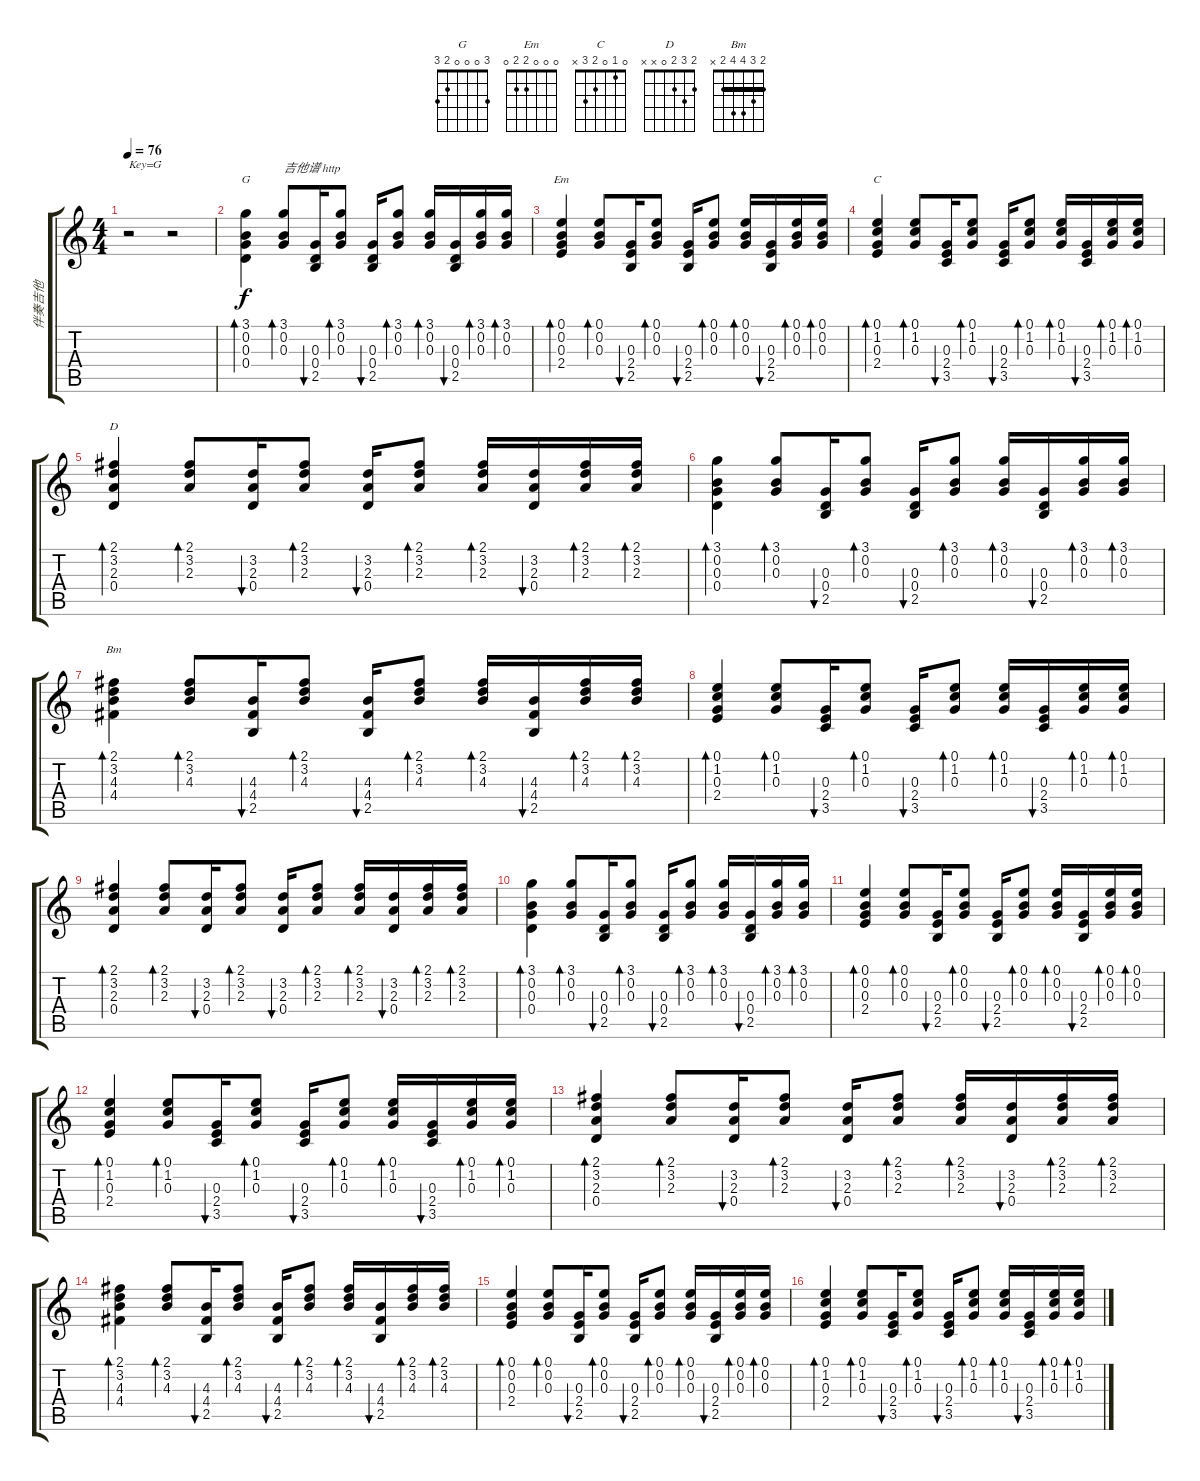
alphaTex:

\track ("伴奏吉他" "伴奏吉他") {instrument acousticguitarsteel}
\staff {score tabs}
\tuning (E4 B3 G3 D3 A2 E2) {hide}
\chord ("G" 3 0 0 0 2 3)
\chord ("Em" 0 0 0 2 2 0)
\chord ("C" 0 1 0 2 3 x)
\chord ("D" 2 3 2 0 x x)
\chord ("Bm" 2 3 4 4 2 x) {barre 2}
\ts (4 4)
\tempo 76
\clef g2
\ks c
r.2{txt "Key=G " dy f instrument acousticguitarsteel} r.2 |
(3.1 0.2 0.3 0.4).4{bd 60 ch "G"} (3.1 0.2 0.3).8{bd 60 txt "吉他谱 http"} (0.3 0.4 2.5).16{bu 60} (3.1 0.2 0.3).8{bd 60} (0.3 0.4 2.5).16{bu 60} (3.1 0.2 0.3).8{bd 60} (3.1 0.2 0.3).16{bd 30} (0.3 0.4 2.5).16{bu 30} (3.1 0.2 0.3).16{bd 30} (3.1 0.2 0.3).16{bd 60} |
(0.1 0.2 0.3 2.4).4{bd 60 ch "Em"} (0.1 0.2 0.3).8{bd 60} (0.3 2.4 2.5).16{bu 60} (0.1 0.2 0.3).8{bd 60} (0.3 2.4 2.5).16{bu 60} (0.1 0.2 0.3).8{bd 60} (0.1 0.2 0.3).16{bd 30} (0.3 2.4 2.5).16{bu 30} (0.1 0.2 0.3).16{bd 30} (0.1 0.2 0.3).16{bd 60} |
(0.1 1.2 0.3 2.4).4{bd 60 ch "C"} (0.1 1.2 0.3).8{bd 60} (0.3 2.4 3.5).16{bu 60} (0.1 1.2 0.3).8{bd 60} (0.3 2.4 3.5).16{bu 60} (0.1 1.2 0.3).8{bd 60} (0.1 1.2 0.3).16{bd 30} (0.3 2.4 3.5).16{bu 30} (0.1 1.2 0.3).16{bd 30} (0.1 1.2 0.3).16{bd 60} |
(2.1 3.2 2.3 0.4).4{bd 60 ch "D"} (2.1 3.2 2.3).8{bd 60} (3.2 2.3 0.4).16{bu 60} (2.1 3.2 2.3).8{bd 60} (3.2 2.3 0.4).16{bu 60} (2.1 3.2 2.3).8{bd 60} (2.1 3.2 2.3).16{bd 30} (3.2 2.3 0.4).16{bu 30} (2.1 3.2 2.3).16{bd 30} (2.1 3.2 2.3).16{bd 60} |
(3.1 0.2 0.3 0.4).4{bd 60} (3.1 0.2 0.3).8{bd 60} (0.3 0.4 2.5).16{bu 60} (3.1 0.2 0.3).8{bd 60} (0.3 0.4 2.5).16{bu 60} (3.1 0.2 0.3).8{bd 60} (3.1 0.2 0.3).16{bd 30} (0.3 0.4 2.5).16{bu 30} (3.1 0.2 0.3).16{bd 30} (3.1 0.2 0.3).16{bd 60} |
(2.1 3.2 4.3 4.4).4{bd 60 ch "Bm"} (2.1 3.2 4.3).8{bd 60} (4.3 4.4 2.5).16{bu 60} (2.1 3.2 4.3).8{bd 60} (4.3 4.4 2.5).16{bu 60} (2.1 3.2 4.3).8{bd 60} (2.1 3.2 4.3).16{bd 30} (4.3 4.4 2.5).16{bu 30} (2.1 3.2 4.3).16{bd 30} (2.1 3.2 4.3).16{bd 60} |
(0.1 1.2 0.3 2.4).4{bd 60} (0.1 1.2 0.3).8{bd 60} (0.3 2.4 3.5).16{bu 60} (0.1 1.2 0.3).8{bd 60} (0.3 2.4 3.5).16{bu 60} (0.1 1.2 0.3).8{bd 60} (0.1 1.2 0.3).16{bd 30} (0.3 2.4 3.5).16{bu 30} (0.1 1.2 0.3).16{bd 30} (0.1 1.2 0.3).16{bd 60} |
(2.1 3.2 2.3 0.4).4{bd 60} (2.1 3.2 2.3).8{bd 60} (3.2 2.3 0.4).16{bu 60} (2.1 3.2 2.3).8{bd 60} (3.2 2.3 0.4).16{bu 60} (2.1 3.2 2.3).8{bd 60} (2.1 3.2 2.3).16{bd 30} (3.2 2.3 0.4).16{bu 30} (2.1 3.2 2.3).16{bd 30} (2.1 3.2 2.3).16{bd 60} |
(3.1 0.2 0.3 0.4).4{bd 60} (3.1 0.2 0.3).8{bd 60} (0.3 0.4 2.5).16{bu 60} (3.1 0.2 0.3).8{bd 60} (0.3 0.4 2.5).16{bu 60} (3.1 0.2 0.3).8{bd 60} (3.1 0.2 0.3).16{bd 30} (0.3 0.4 2.5).16{bu 30} (3.1 0.2 0.3).16{bd 30} (3.1 0.2 0.3).16{bd 60} |
(0.1 0.2 0.3 2.4).4{bd 60} (0.1 0.2 0.3).8{bd 60} (0.3 2.4 2.5).16{bu 60} (0.1 0.2 0.3).8{bd 60} (0.3 2.4 2.5).16{bu 60} (0.1 0.2 0.3).8{bd 60} (0.1 0.2 0.3).16{bd 30} (0.3 2.4 2.5).16{bu 30} (0.1 0.2 0.3).16{bd 30} (0.1 0.2 0.3).16{bd 60} |
(0.1 1.2 0.3 2.4).4{bd 60} (0.1 1.2 0.3).8{bd 60} (0.3 2.4 3.5).16{bu 60} (0.1 1.2 0.3).8{bd 60} (0.3 2.4 3.5).16{bu 60} (0.1 1.2 0.3).8{bd 60} (0.1 1.2 0.3).16{bd 30} (0.3 2.4 3.5).16{bu 30} (0.1 1.2 0.3).16{bd 30} (0.1 1.2 0.3).16{bd 60} |
(2.1 3.2 2.3 0.4).4{bd 60} (2.1 3.2 2.3).8{bd 60} (3.2 2.3 0.4).16{bu 60} (2.1 3.2 2.3).8{bd 60} (3.2 2.3 0.4).16{bu 60} (2.1 3.2 2.3).8{bd 60} (2.1 3.2 2.3).16{bd 30} (3.2 2.3 0.4).16{bu 30} (2.1 3.2 2.3).16{bd 30} (2.1 3.2 2.3).16{bd 60} |
(2.1 3.2 4.3 4.4).4{bd 60} (2.1 3.2 4.3).8{bd 60} (4.3 4.4 2.5).16{bu 60} (2.1 3.2 4.3).8{bd 60} (4.3 4.4 2.5).16{bu 60} (2.1 3.2 4.3).8{bd 60} (2.1 3.2 4.3).16{bd 30} (4.3 4.4 2.5).16{bu 30} (2.1 3.2 4.3).16{bd 30} (2.1 3.2 4.3).16{bd 60} |
(0.1 0.2 0.3 2.4).4{bd 60} (0.1 0.2 0.3).8{bd 60} (0.3 2.4 2.5).16{bu 60} (0.1 0.2 0.3).8{bd 60} (0.3 2.4 2.5).16{bu 60} (0.1 0.2 0.3).8{bd 60} (0.1 0.2 0.3).16{bd 30} (0.3 2.4 2.5).16{bu 30} (0.1 0.2 0.3).16{bd 30} (0.1 0.2 0.3).16{bd 60} |
(0.1 1.2 0.3 2.4).4{bd 60} (0.1 1.2 0.3).8{bd 60} (0.3 2.4 3.5).16{bu 60} (0.1 1.2 0.3).8{bd 60} (0.3 2.4 3.5).16{bu 60} (0.1 1.2 0.3).8{bd 60} (0.1 1.2 0.3).16{bd 30} (0.3 2.4 3.5).16{bu 30} (0.1 1.2 0.3).16{bd 30} (0.1 1.2 0.3).16{bd 60}
